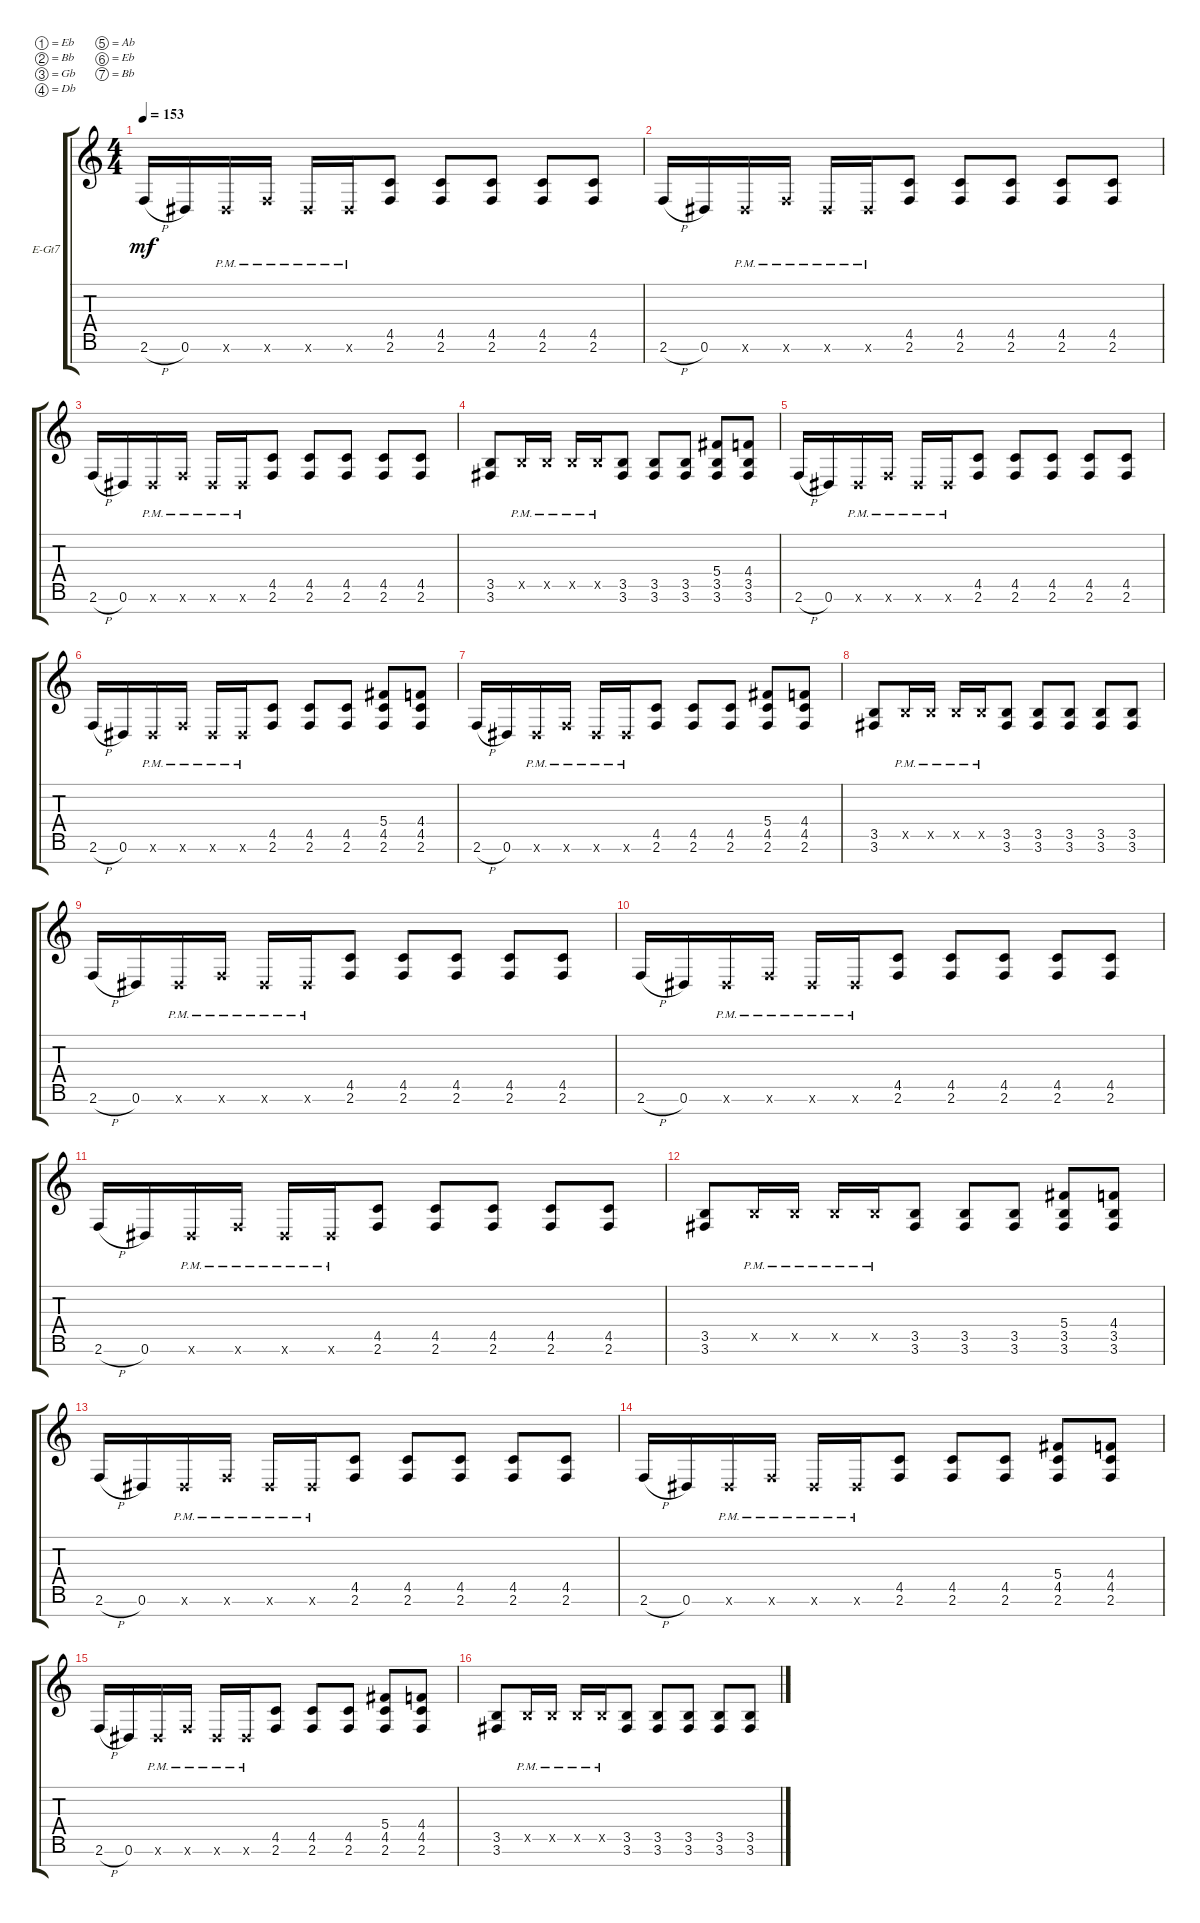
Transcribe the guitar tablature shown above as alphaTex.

\bracketExtendMode groupsimilarinstruments
\firstSystemTrackNameOrientation horizontal
\otherSystemsTrackNameOrientation horizontal
\track ("left" "E-Gt7") {instrument electricguitarclean}
\staff {score tabs}
\tuning (Eb4 Bb3 Gb3 Db3 Ab2 Eb2 Bb1)
\ts (4 4)
\tempo 153
\clef g2
\ks c
2.6{h}.16{dy mf} 0.6.16 0.6{pm x}.16 2.6{pm x}.16 0.6{pm x}.16 0.6{pm x}.16 (2.6 4.5).8 (2.6 4.5).8 (2.6 4.5).8 (2.6 4.5).8 (2.6 4.5).8 |
2.6{h}.16 0.6.16 0.6{pm x}.16 2.6{pm x}.16 0.6{pm x}.16 0.6{pm x}.16 (2.6 4.5).8 (2.6 4.5).8 (2.6 4.5).8 (2.6 4.5).8 (2.6 4.5).8 |
2.6{h}.16 0.6.16 0.6{pm x}.16 2.6{pm x}.16 0.6{pm x}.16 0.6{pm x}.16 (2.6 4.5).8 (2.6 4.5).8 (2.6 4.5).8 (2.6 4.5).8 (2.6 4.5).8 |
(3.5 3.6).8 3.5{pm x}.16 3.5{pm x}.16 3.5{pm x}.16 3.5{pm x}.16 (3.5 3.6).8 (3.5 3.6).8 (3.5 3.6).8 (3.5 5.4 3.6).8 (3.5 4.4 3.6).8 |
2.6{h}.16 0.6.16 0.6{pm x}.16 2.6{pm x}.16 0.6{pm x}.16 0.6{pm x}.16 (2.6 4.5).8 (2.6 4.5).8 (2.6 4.5).8 (2.6 4.5).8 (2.6 4.5).8 |
2.6{h}.16 0.6.16 0.6{pm x}.16 2.6{pm x}.16 0.6{pm x}.16 0.6{pm x}.16 (2.6 4.5).8 (2.6 4.5).8 (2.6 4.5).8 (2.6 4.5 5.4).8 (2.6 4.5 4.4).8 |
2.6{h}.16 0.6.16 0.6{pm x}.16 2.6{pm x}.16 0.6{pm x}.16 0.6{pm x}.16 (2.6 4.5).8 (2.6 4.5).8 (2.6 4.5).8 (2.6 4.5 5.4).8 (2.6 4.5 4.4).8 |
(3.5 3.6).8 3.5{pm x}.16 3.5{pm x}.16 3.5{pm x}.16 3.5{pm x}.16 (3.5 3.6).8 (3.5 3.6).8 (3.5 3.6).8 (3.5 3.6).8 (3.5 3.6).8 |
2.6{h}.16 0.6.16 0.6{pm x}.16 2.6{pm x}.16 0.6{pm x}.16 0.6{pm x}.16 (2.6 4.5).8 (2.6 4.5).8 (2.6 4.5).8 (2.6 4.5).8 (2.6 4.5).8 |
2.6{h}.16 0.6.16 0.6{pm x}.16 2.6{pm x}.16 0.6{pm x}.16 0.6{pm x}.16 (2.6 4.5).8 (2.6 4.5).8 (2.6 4.5).8 (2.6 4.5).8 (2.6 4.5).8 |
2.6{h}.16 0.6.16 0.6{pm x}.16 2.6{pm x}.16 0.6{pm x}.16 0.6{pm x}.16 (2.6 4.5).8 (2.6 4.5).8 (2.6 4.5).8 (2.6 4.5).8 (2.6 4.5).8 |
(3.5 3.6).8 3.5{pm x}.16 3.5{pm x}.16 3.5{pm x}.16 3.5{pm x}.16 (3.5 3.6).8 (3.5 3.6).8 (3.5 3.6).8 (3.5 5.4 3.6).8 (3.5 4.4 3.6).8 |
2.6{h}.16 0.6.16 0.6{pm x}.16 2.6{pm x}.16 0.6{pm x}.16 0.6{pm x}.16 (2.6 4.5).8 (2.6 4.5).8 (2.6 4.5).8 (2.6 4.5).8 (2.6 4.5).8 |
2.6{h}.16 0.6.16 0.6{pm x}.16 2.6{pm x}.16 0.6{pm x}.16 0.6{pm x}.16 (2.6 4.5).8 (2.6 4.5).8 (2.6 4.5).8 (2.6 4.5 5.4).8 (2.6 4.5 4.4).8 |
2.6{h}.16 0.6.16 0.6{pm x}.16 2.6{pm x}.16 0.6{pm x}.16 0.6{pm x}.16 (2.6 4.5).8 (2.6 4.5).8 (2.6 4.5).8 (2.6 4.5 5.4).8 (2.6 4.5 4.4).8 |
(3.5 3.6).8 3.5{pm x}.16 3.5{pm x}.16 3.5{pm x}.16 3.5{pm x}.16 (3.5 3.6).8 (3.5 3.6).8 (3.5 3.6).8 (3.5 3.6).8 (3.5 3.6).8
